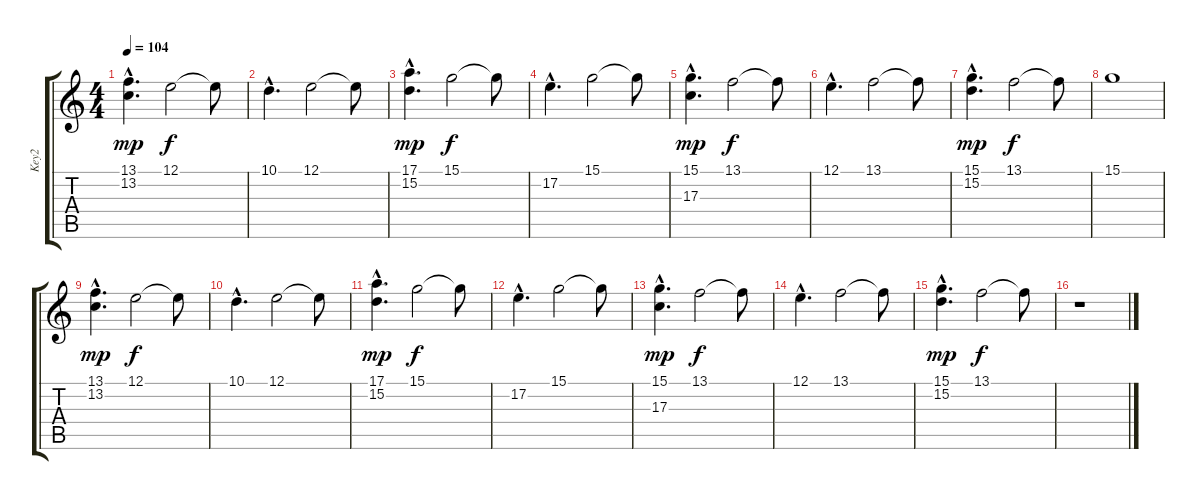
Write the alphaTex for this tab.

\track ("Key2" "Key2") {instrument choiraahs}
\staff {score tabs}
\tuning (E4 B3 G3 D3 A2 E2) {hide}
\ts (4 4)
\tempo 104
\clef g2
\ks c
(13.1{hac} 13.2).4{d dy mp instrument choiraahs} 12.1.2{dy f} 12.1{t}.8 |
10.1{hac}.4{d} 12.1.2 12.1{t}.8 |
(17.1{hac} 15.2).4{d dy mp} 15.1.2{dy f} 15.1{t}.8 |
17.2{hac}.4{d} 15.1.2 15.1{t}.8 |
(15.1{hac} 17.3).4{d dy mp} 13.1.2{dy f} 13.1{t}.8 |
12.1{hac}.4{d} 13.1.2 13.1{t}.8 |
(15.1{hac} 15.2).4{d dy mp} 13.1.2{dy f} 13.1{t}.8 |
15.1.1 |
(13.1{hac} 13.2).4{d dy mp} 12.1.2{dy f} 12.1{t}.8 |
10.1{hac}.4{d} 12.1.2 12.1{t}.8 |
(17.1{hac} 15.2).4{d dy mp} 15.1.2{dy f} 15.1{t}.8 |
17.2{hac}.4{d} 15.1.2 15.1{t}.8 |
(15.1{hac} 17.3).4{d dy mp} 13.1.2{dy f} 13.1{t}.8 |
12.1{hac}.4{d} 13.1.2 13.1{t}.8 |
(15.1{hac} 15.2).4{d dy mp} 13.1.2{dy f} 13.1{t}.8 |
r.1
